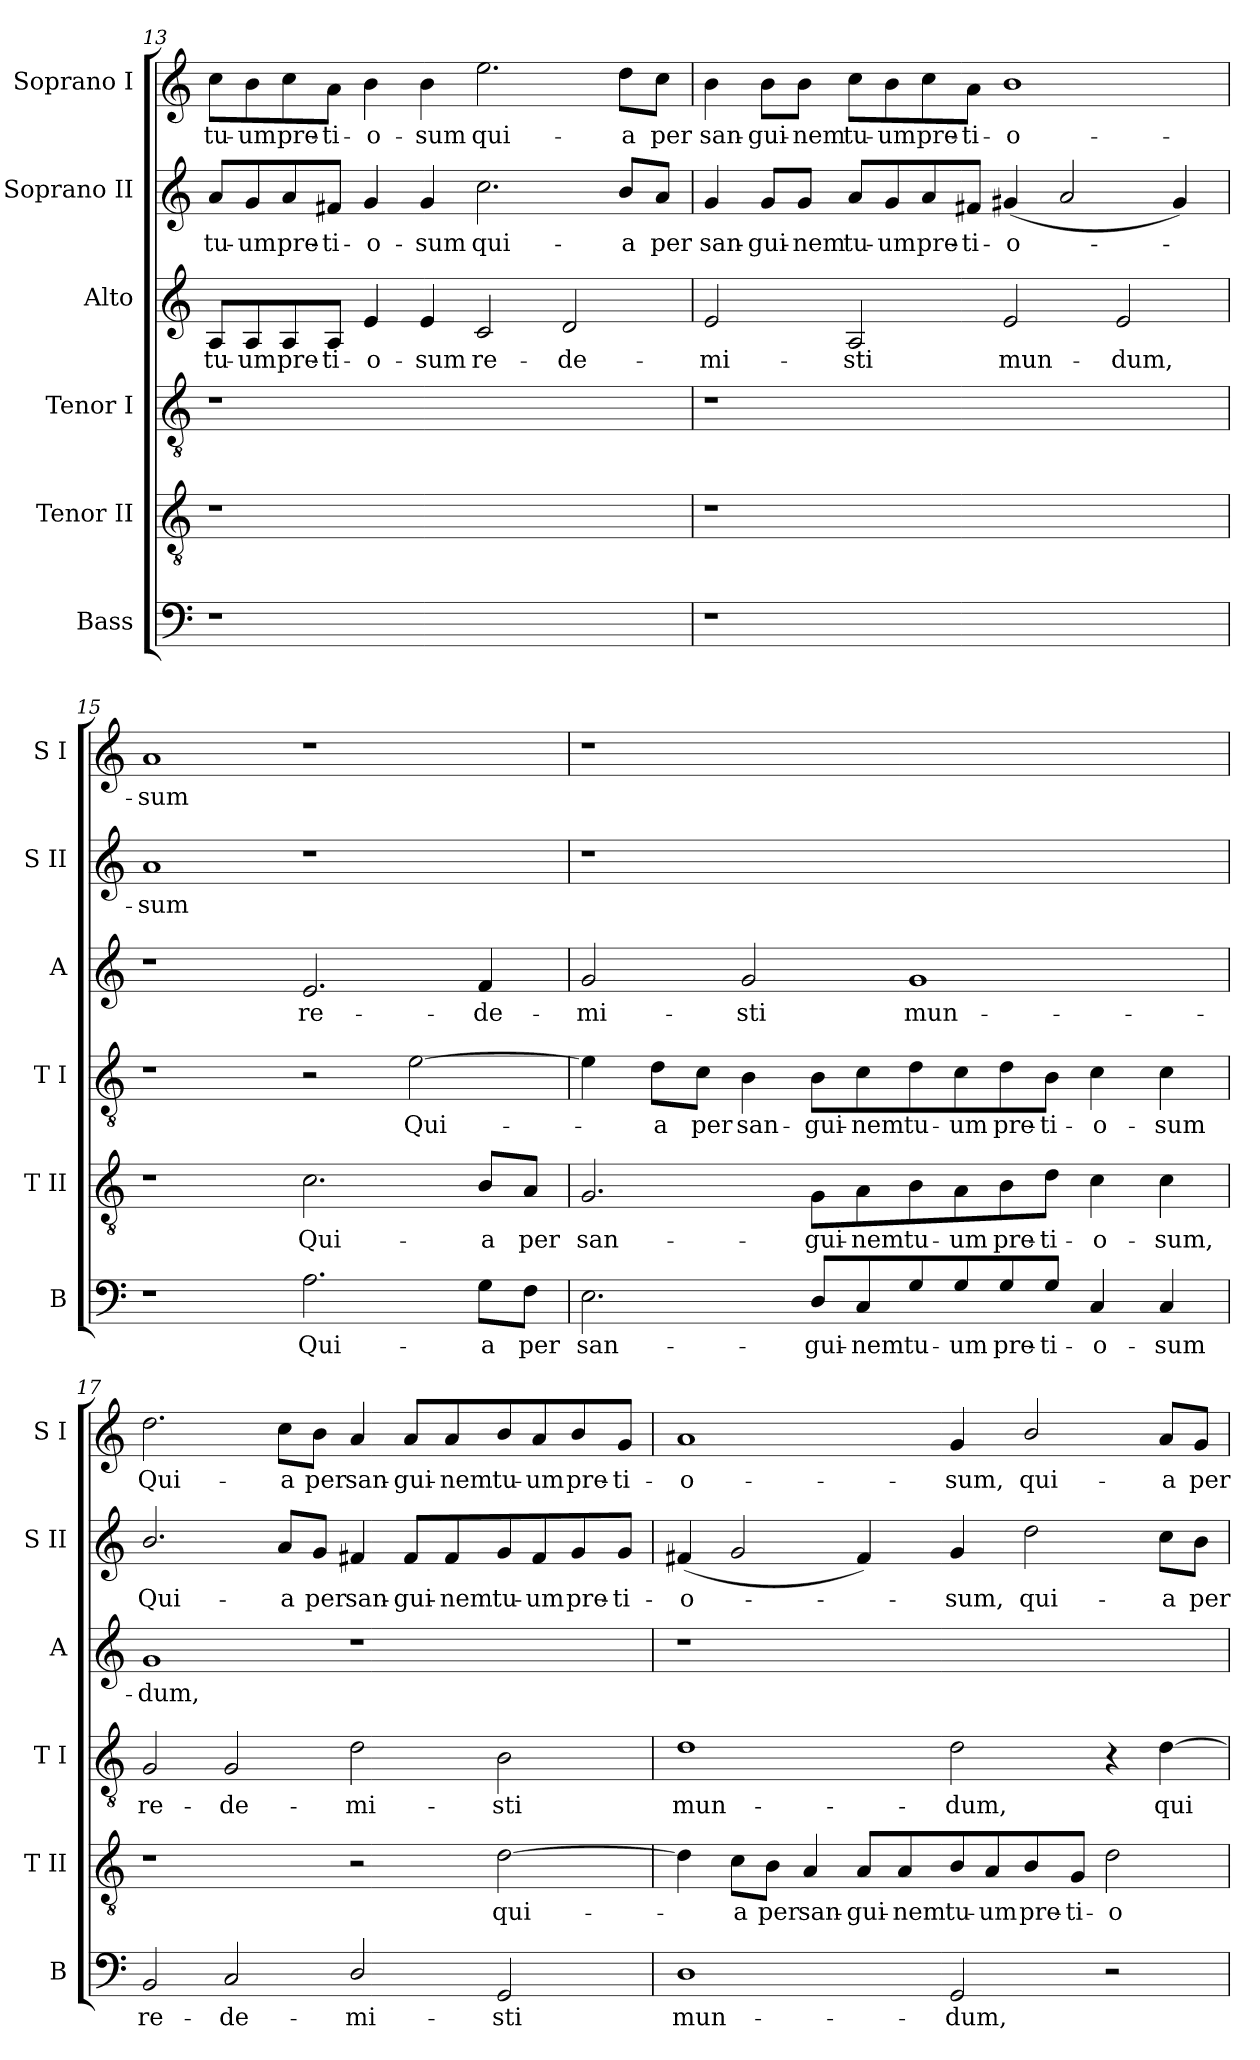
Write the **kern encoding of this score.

**kern	**text	**kern	**text	**kern	**text	**kern	**text	**kern	**text	**kern	**text
*part6	*part6	*part5	*part5	*part4	*part4	*part3	*part3	*part2	*part2	*part1	*part1
*staff6	*staff6	*staff5	*staff5	*staff4	*staff4	*staff3	*staff3	*staff2	*staff2	*staff1	*staff1
*I"Bass	*	*I"Tenor II	*	*I"Tenor I	*	*I"Alto	*	*I"Soprano II	*	*I"Soprano I	*
*I'B	*	*I'T II	*	*I'T I	*	*I'A	*	*I'S II	*	*I'S I	*
!!LO:PB:g=z
*clefF4	*	*clefGv2	*	*clefGv2	*	*clefG2	*	*clefG2	*	*clefG2	*
*k[]	*	*k[]	*	*k[]	*	*k[]	*	*k[]	*	*k[]	*
=13	=13	=13	=13	=13	=13	=13	=13	=13	=13	=13	=13
!	!	!	!	!	!	!	!LO:LY:b	!	!LO:LY:b	!	!LO:LY:b
1r	.	1r	.	1r	.	8A/L	tu-	8a/L	tu-	8cc\L	tu-
!	!	!	!	!	!	!	!LO:LY:b	!	!LO:LY:b	!	!LO:LY:b
.	.	.	.	.	.	8A/	-um	8g/	-um	8b\	-um
!	!	!	!	!	!	!	!LO:LY:b	!	!LO:LY:b	!	!LO:LY:b
.	.	.	.	.	.	8A/	pre-	8a/	pre-	8cc\	pre-
!	!	!	!	!	!	!	!LO:LY:b	!	!LO:LY:b	!	!LO:LY:b
.	.	.	.	.	.	8A/J	-ti-	8f#X/J	-ti-	8a\J	-ti-
!	!	!	!	!	!	!	!LO:LY:b	!	!LO:LY:b	!	!LO:LY:b
.	.	.	.	.	.	4e/	-o-	4g/	-o-	4b\	-o-
!	!	!	!	!	!	!	!LO:LY:b	!	!LO:LY:b	!	!LO:LY:b
.	.	.	.	.	.	4e/	-sum	4g/	-sum	4b\	-sum
!	!	!	!	!	!	!	!LO:LY:b	!	!LO:LY:b	!	!LO:LY:b
1ryy	.	1ryy	.	1ryy	.	2c/	re-	2.cc\	qui-	2.ee\	qui-
!	!	!	!	!	!	!	!LO:LY:b	!	!	!	!
.	.	.	.	.	.	2d/	-de-	.	.	.	.
!	!	!	!	!	!	!	!	!	!LO:LY:b	!	!LO:LY:b
.	.	.	.	.	.	.	.	8b/L	-a	8dd\L	-a
!	!	!	!	!	!	!	!	!	!LO:LY:b	!	!LO:LY:b
.	.	.	.	.	.	.	.	8a/J	per	8cc\J	per
!!LO:LB:g=z
=14	=14	=14	=14	=14	=14	=14	=14	=14	=14	=14	=14
!	!	!	!	!	!	!	!LO:LY:b	!	!LO:LY:b	!	!LO:LY:b
1r	.	1r	.	1r	.	2e/	-mi-	4g/	san-	4b\	san-
!	!	!	!	!	!	!	!	!	!LO:LY:b	!	!LO:LY:b
.	.	.	.	.	.	.	.	8g/L	-gui-	8b\L	-gui-
!	!	!	!	!	!	!	!	!	!LO:LY:b	!	!LO:LY:b
.	.	.	.	.	.	.	.	8g/J	-nem	8b\J	-nem
!	!	!	!	!	!	!	!LO:LY:b	!	!LO:LY:b	!	!LO:LY:b
.	.	.	.	.	.	2A/	-sti	8a/L	tu-	8cc\L	tu-
!	!	!	!	!	!	!	!	!	!LO:LY:b	!	!LO:LY:b
.	.	.	.	.	.	.	.	8g/	-um	8b\	-um
!	!	!	!	!	!	!	!	!	!LO:LY:b	!	!LO:LY:b
.	.	.	.	.	.	.	.	8a/	pre-	8cc\	pre-
!	!	!	!	!	!	!	!	!	!LO:LY:b	!	!LO:LY:b
.	.	.	.	.	.	.	.	8f#X/J	-ti-	8a\J	-ti-
!	!	!	!	!	!	!	!LO:LY:b	!	!LO:LY:b	!	!LO:LY:b
1ryy	.	1ryy	.	1ryy	.	2e/	mun-	(<4g#X/	-o-	1b	-o-
.	.	.	.	.	.	.	.	2a/	.	.	.
!	!	!	!	!	!	!	!LO:LY:b	!	!	!	!
.	.	.	.	.	.	2e/	-dum,	.	.	.	.
.	.	.	.	.	.	.	.	4g#/)	.	.	.
=15	=15	=15	=15	=15	=15	=15	=15	=15	=15	=15	=15
!	!	!	!	!	!	!	!	!	!LO:LY:b	!	!LO:LY:b
1r	.	1r	.	1r	.	1r	.	1a	sum	1a	-sum
!	!LO:LY:b	!	!LO:LY:b	!	!	!	!LO:LY:b	!	!	!	!
2.A\	Qui-	2.c\	Qui-	2r	.	2.e/	re-	1r	.	1r	.
!	!	!	!	!	!LO:LY:b	!	!	!	!	!	!
.	.	.	.	[2e\	Qui-	.	.	.	.	.	.
!	!LO:LY:b	!	!LO:LY:b	!	!	!	!LO:LY:b	!	!	!	!
8G\L	-a	8B/L	-a	.	.	4f/	-de-	.	.	.	.
!	!LO:LY:b	!	!LO:LY:b	!	!	!	!	!	!	!	!
8F\J	per	8A/J	per	.	.	.	.	.	.	.	.
!!LO:PB:g=z
=16	=16	=16	=16	=16	=16	=16	=16	=16	=16	=16	=16
!	!LO:LY:b	!	!LO:LY:b	!	!	!	!LO:LY:b	!	!	!	!
2.E\	san-	2.G/	san-	4e\]	.	2g/	-mi-	1r	.	1r	.
!	!	!	!	!	!LO:LY:b	!	!	!	!	!	!
.	.	.	.	8d\L	a	.	.	.	.	.	.
!	!	!	!	!	!LO:LY:b	!	!	!	!	!	!
.	.	.	.	8c\J	per	.	.	.	.	.	.
!	!	!	!	!	!LO:LY:b	!	!LO:LY:b	!	!	!	!
.	.	.	.	4B\	san-	2g/	-sti	.	.	.	.
!	!LO:LY:b	!	!LO:LY:b	!	!LO:LY:b	!	!	!	!	!	!
8D/L	-gui-	8G\L	-gui-	8B\L	-gui-	.	.	.	.	.	.
!	!LO:LY:b	!	!LO:LY:b	!	!LO:LY:b	!	!	!	!	!	!
8C/	-nem	8A\	-nem	8c\	-nem	.	.	.	.	.	.
!	!LO:LY:b	!	!LO:LY:b	!	!LO:LY:b	!	!LO:LY:b	!	!	!	!
8G/	tu-	8B\	tu-	8d\	tu-	1g	mun-	1ryy	.	1ryy	.
!	!LO:LY:b	!	!LO:LY:b	!	!LO:LY:b	!	!	!	!	!	!
8G/	-um	8A\	-um	8c\	-um	.	.	.	.	.	.
!	!LO:LY:b	!	!LO:LY:b	!	!LO:LY:b	!	!	!	!	!	!
8G/	pre-	8B\	pre-	8d\	pre-	.	.	.	.	.	.
!	!LO:LY:b	!	!LO:LY:b	!	!LO:LY:b	!	!	!	!	!	!
8G/J	-ti-	8d\J	-ti-	8B\J	-ti-	.	.	.	.	.	.
!	!LO:LY:b	!	!LO:LY:b	!	!LO:LY:b	!	!	!	!	!	!
4C/	-o-	4c\	-o-	4c\	-o-	.	.	.	.	.	.
!	!LO:LY:b	!	!LO:LY:b	!	!LO:LY:b	!	!	!	!	!	!
4C/	-sum	4c\	-sum,	4c\	-sum	.	.	.	.	.	.
!!LO:LB:g=z
=17	=17	=17	=17	=17	=17	=17	=17	=17	=17	=17	=17
!	!LO:LY:b	!	!	!	!LO:LY:b	!	!LO:LY:b	!	!LO:LY:b	!	!LO:LY:b
2BB/	re-	1r	.	2G/	re-	1g	-dum,	2.b/	Qui-	2.dd\	Qui-
!	!LO:LY:b	!	!	!	!LO:LY:b	!	!	!	!	!	!
2C/	-de-	.	.	2G/	-de-	.	.	.	.	.	.
!	!	!	!	!	!	!	!	!	!LO:LY:b	!	!LO:LY:b
.	.	.	.	.	.	.	.	8a/L	-a	8cc\L	-a
!	!	!	!	!	!	!	!	!	!LO:LY:b	!	!LO:LY:b
.	.	.	.	.	.	.	.	8g/J	per	8b\J	per
!	!LO:LY:b	!	!	!	!LO:LY:b	!	!	!	!LO:LY:b	!	!LO:LY:b
2D/	-mi-	2r	.	2d\	-mi-	1r	.	4f#X/	san-	4a/	san-
!	!	!	!	!	!	!	!	!	!LO:LY:b	!	!LO:LY:b
.	.	.	.	.	.	.	.	8f#/L	-gui-	8a/L	-gui-
!	!	!	!	!	!	!	!	!	!LO:LY:b	!	!LO:LY:b
.	.	.	.	.	.	.	.	8f#/	-nem	8a/	-nem
!	!LO:LY:b	!	!LO:LY:b	!	!LO:LY:b	!	!	!	!LO:LY:b	!	!LO:LY:b
2GG/	-sti	[2d\	qui-	2B\	-sti	.	.	8g/	tu-	8b/	tu-
!	!	!	!	!	!	!	!	!	!LO:LY:b	!	!LO:LY:b
.	.	.	.	.	.	.	.	8f#/	-um	8a/	-um
!	!	!	!	!	!	!	!	!	!LO:LY:b	!	!LO:LY:b
.	.	.	.	.	.	.	.	8g/	pre-	8b/	pre-
!	!	!	!	!	!	!	!	!	!LO:LY:b	!	!LO:LY:b
.	.	.	.	.	.	.	.	8g/J	-ti-	8g/J	-ti-
=18	=18	=18	=18	=18	=18	=18	=18	=18	=18	=18	=18
!	!LO:LY:b	!	!	!	!LO:LY:b	!	!	!	!LO:LY:b	!	!LO:LY:b
1D	mun-	4d\]	.	1d	mun-	1r	.	(<4f#X/	-o-	1a	-o-
!	!	!	!LO:LY:b	!	!	!	!	!	!	!	!
.	.	8c\L	a	.	.	.	.	2g/	.	.	.
!	!	!	!LO:LY:b	!	!	!	!	!	!	!	!
.	.	8B\J	per	.	.	.	.	.	.	.	.
!	!	!	!LO:LY:b	!	!	!	!	!	!	!	!
.	.	4A/	san-	.	.	.	.	.	.	.	.
!	!	!	!LO:LY:b	!	!	!	!	!	!	!	!
.	.	8A/L	-gui-	.	.	.	.	4f#/)	.	.	.
!	!	!	!LO:LY:b	!	!	!	!	!	!	!	!
.	.	8A/	-nem	.	.	.	.	.	.	.	.
!	!LO:LY:b	!	!LO:LY:b	!	!LO:LY:b	!	!	!	!LO:LY:b	!	!LO:LY:b
2GG/	-dum,	8B/	tu-	2d\	-dum,	1ryy	.	4g/	sum,	4g/	-sum,
!	!	!	!LO:LY:b	!	!	!	!	!	!	!	!
.	.	8A/	-um	.	.	.	.	.	.	.	.
!	!	!	!LO:LY:b	!	!	!	!	!	!LO:LY:b	!	!LO:LY:b
.	.	8B/	pre-	.	.	.	.	2dd\	qui-	2b/	qui-
!	!	!	!LO:LY:b	!	!	!	!	!	!	!	!
.	.	8G/J	-ti-	.	.	.	.	.	.	.	.
!	!	!	!LO:LY:b	!	!	!	!	!	!	!	!
2r	.	2d\	-o-	4r	.	.	.	.	.	.	.
!	!	!	!	!	!LO:LY:b	!	!	!	!LO:LY:b	!	!LO:LY:b
.	.	.	.	[4d\	qui-	.	.	8cc\L	-a	8a/L	-a
!	!	!	!	!	!	!	!	!	!LO:LY:b	!	!LO:LY:b
.	.	.	.	.	.	.	.	8b\J	per	8g/J	per
=	=	=	=	=	=	=	=	=	=	=	=
*-	*-	*-	*-	*-	*-	*-	*-	*-	*-	*-	*-
